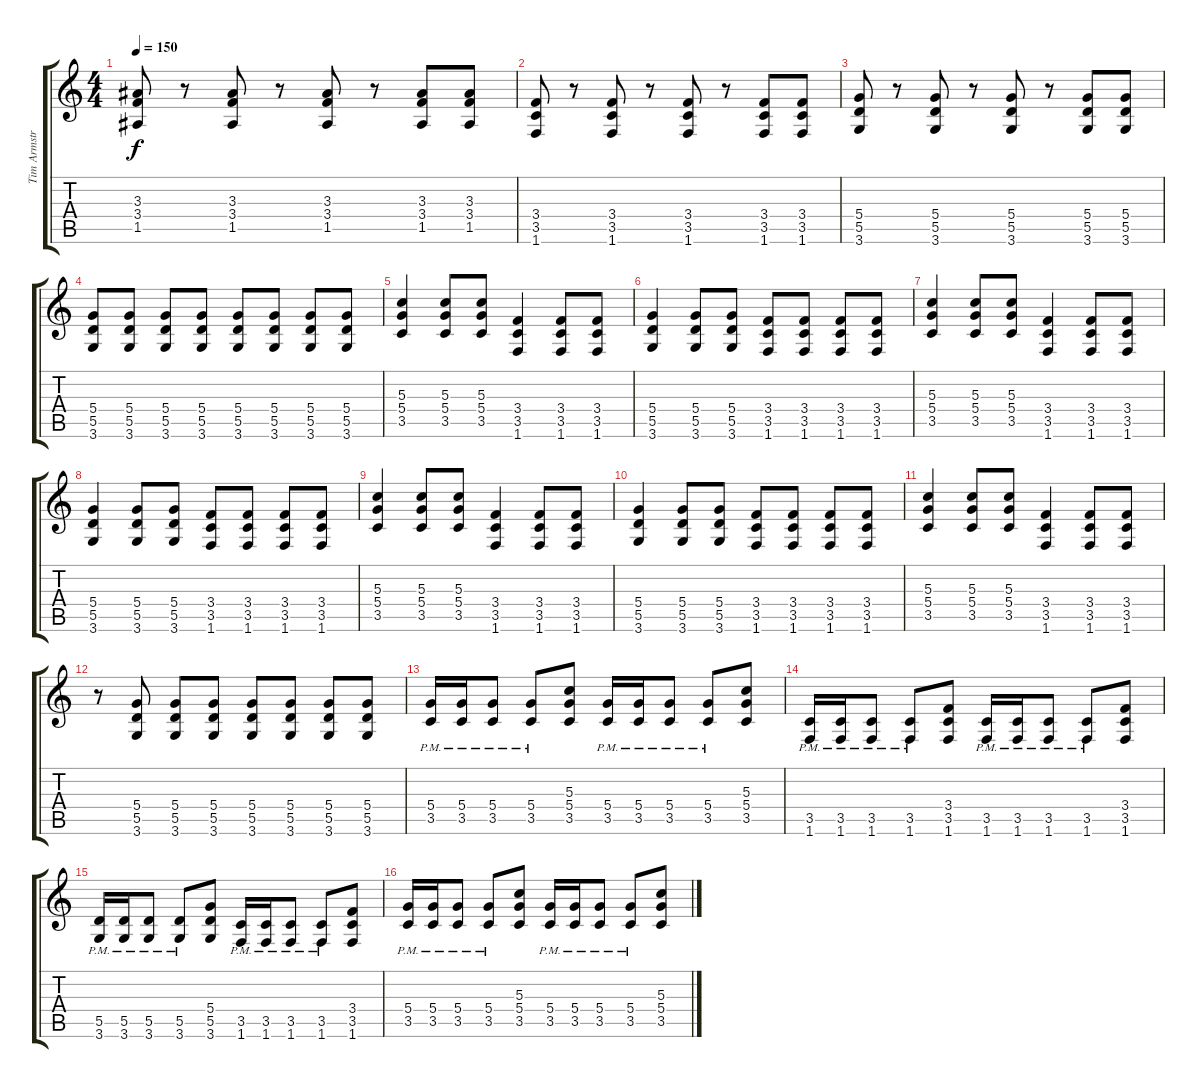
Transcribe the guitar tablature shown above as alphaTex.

\track ("Tim Armstrong" "Tim Armstr") {instrument distortionguitar}
\staff {score tabs}
\tuning (E4 B3 G3 D3 A2 E2) {hide}
\ts (4 4)
\tempo 150
\clef g2
\ks c
(3.3 3.4 1.5).8{dy f} r.8 (3.3 3.4 1.5).8 r.8 (3.3 3.4 1.5).8 r.8 (3.3 3.4 1.5).8 (3.3 3.4 1.5).8 |
(3.4 3.5 1.6).8 r.8 (3.4 3.5 1.6).8 r.8 (3.4 3.5 1.6).8 r.8 (3.4 3.5 1.6).8 (3.4 3.5 1.6).8 |
(5.4 5.5 3.6).8 r.8 (5.4 5.5 3.6).8 r.8 (5.4 5.5 3.6).8 r.8 (5.4 5.5 3.6).8 (5.4 5.5 3.6).8 |
(5.4 5.5 3.6).8 (5.4 5.5 3.6).8 (5.4 5.5 3.6).8 (5.4 5.5 3.6).8 (5.4 5.5 3.6).8 (5.4 5.5 3.6).8 (5.4 5.5 3.6).8 (5.4 5.5 3.6).8 |
(5.3 5.4 3.5).4 (5.3 5.4 3.5).8 (5.3 5.4 3.5).8 (3.4 3.5 1.6).4 (3.4 3.5 1.6).8 (3.4 3.5 1.6).8 |
(5.4 5.5 3.6).4 (5.4 5.5 3.6).8 (5.4 5.5 3.6).8 (3.4 3.5 1.6).8 (3.4 3.5 1.6).8 (3.4 3.5 1.6).8 (3.4 3.5 1.6).8 |
(5.3 5.4 3.5).4 (5.3 5.4 3.5).8 (5.3 5.4 3.5).8 (3.4 3.5 1.6).4 (3.4 3.5 1.6).8 (3.4 3.5 1.6).8 |
(5.4 5.5 3.6).4 (5.4 5.5 3.6).8 (5.4 5.5 3.6).8 (3.4 3.5 1.6).8 (3.4 3.5 1.6).8 (3.4 3.5 1.6).8 (3.4 3.5 1.6).8 |
(5.3 5.4 3.5).4 (5.3 5.4 3.5).8 (5.3 5.4 3.5).8 (3.4 3.5 1.6).4 (3.4 3.5 1.6).8 (3.4 3.5 1.6).8 |
(5.4 5.5 3.6).4 (5.4 5.5 3.6).8 (5.4 5.5 3.6).8 (3.4 3.5 1.6).8 (3.4 3.5 1.6).8 (3.4 3.5 1.6).8 (3.4 3.5 1.6).8 |
(5.3 5.4 3.5).4 (5.3 5.4 3.5).8 (5.3 5.4 3.5).8 (3.4 3.5 1.6).4 (3.4 3.5 1.6).8 (3.4 3.5 1.6).8 |
r.8 (5.4 5.5 3.6).8 (5.4 5.5 3.6).8 (5.4 5.5 3.6).8 (5.4 5.5 3.6).8 (5.4 5.5 3.6).8 (5.4 5.5 3.6).8 (5.4 5.5 3.6).8 |
(5.4{pm} 3.5{pm}).16 (5.4{pm} 3.5{pm}).16 (5.4{pm} 3.5{pm}).8 (5.4{pm} 3.5{pm}).8 (5.3 5.4 3.5).8 (5.4{pm} 3.5{pm}).16 (5.4{pm} 3.5{pm}).16 (5.4{pm} 3.5{pm}).8 (5.4{pm} 3.5{pm}).8 (5.3 5.4 3.5).8 |
(3.5{pm} 1.6{pm}).16 (3.5{pm} 1.6{pm}).16 (3.5{pm} 1.6{pm}).8 (3.5{pm} 1.6{pm}).8 (3.4 3.5 1.6).8 (3.5{pm} 1.6{pm}).16 (3.5{pm} 1.6{pm}).16 (3.5{pm} 1.6{pm}).8 (3.5{pm} 1.6{pm}).8 (3.4 3.5 1.6).8 |
(5.5{pm} 3.6{pm}).16 (5.5{pm} 3.6{pm}).16 (5.5{pm} 3.6{pm}).8 (5.5{pm} 3.6{pm}).8 (5.4 5.5 3.6).8 (3.5{pm} 1.6{pm}).16 (3.5{pm} 1.6{pm}).16 (3.5{pm} 1.6{pm}).8 (3.5{pm} 1.6{pm}).8 (3.4 3.5 1.6).8 |
(5.4{pm} 3.5{pm}).16 (5.4{pm} 3.5{pm}).16 (5.4{pm} 3.5{pm}).8 (5.4{pm} 3.5{pm}).8 (5.3 5.4 3.5).8 (5.4{pm} 3.5{pm}).16 (5.4{pm} 3.5{pm}).16 (5.4{pm} 3.5{pm}).8 (5.4{pm} 3.5{pm}).8 (5.3 5.4 3.5).8
